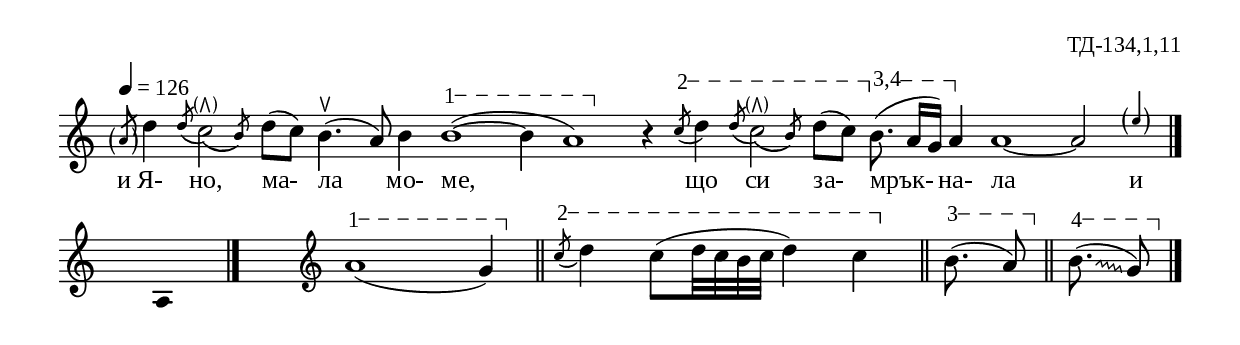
%{
TD_134_1_11
%}

\include "td-preamble.ly"

\score {
\relative c'' {
\tempo 4 = 126
%\time 5/16
\cadenzaOn
\phrasingSlurDown
\par
{ \iii \parenthesize  a8 }
\override Glissando #'style = #'zigzag
\parS
d4 \acciaccatura d8 \afterGrace c2-\parenthesize^\rtoe\( { \stdB b8\) \stdE } 
d[( c]) b4.^\ltoe( a8) b4
\varA
b1\startTextSpan(~ b4 a1)\stopTextSpan r4
\bar ""
\varB
\acciaccatura c8\startTextSpan d4 \acciaccatura d8 
\afterGrace c2-\parenthesize^\rtoe\( { \stdB b8\) \stdE } d[( c\stopTextSpan]) 
\varCD
b8.\startTextSpan( a16[ g\stopTextSpan]) 
a4 a1~ a2 
\par
\stemUp \ii \parenthesize e'4 \stemNeutral
 \bar "|." 
s4 \fixB a,, \fixC
 \bar "|." 
s16 \clef treble
\varA
a'1\startTextSpan( g4\stopTextSpan) \bar "||"
\varB
\acciaccatura c8\startTextSpan d4 c8[( d32 c b c] d4) c\stopTextSpan \bar "||"
\varC
b8.\startTextSpan( a8\stopTextSpan) \bar "||"
\varD
b8.\startTextSpan(\glissando g8\stopTextSpan) 
 \bar "|."  
}
\addlyrics { и  Я- но, ма- ла мо- ме, що си за- мрък- на- ла и }
%
\layout {
     \context { 
	    \Staff \remove "Time_signature_engraver" } 
  indent = #0
  line-width = 190\mm
  ragged-right=##f
}
%
\midi { 
	\context {
		\Score
		tempoWholesPerMinute = #(ly:make-moment 126 4)
		}
	}
}
%
\header{
  opus = "ТД-134,1,11"
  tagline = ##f
}


